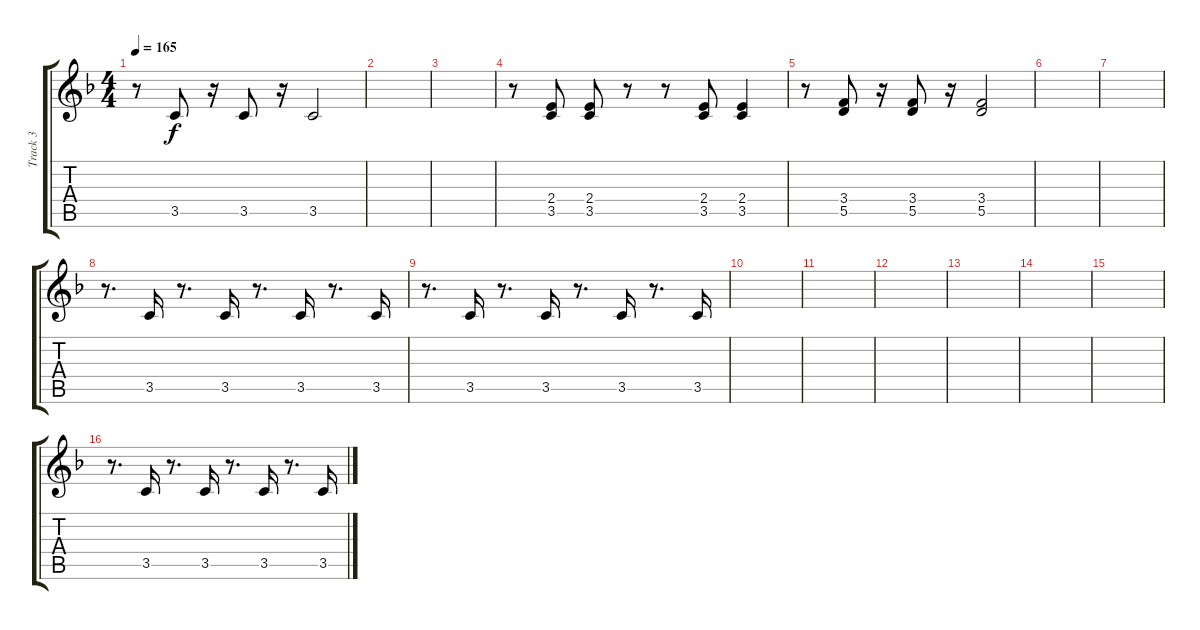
\track ("Track 3" "Track 3") {instrument electricguitarjazz}
\staff {score tabs}
\tuning (E4 B3 G3 D3 A2 E2) {hide}
\ts (4 4)
\tempo 165
\clef g2
\ks f
r.8{dy f} 3.5.8 r.16 3.5.8 r.16 3.5.2 |
|
|
r.8 (2.4 3.5).8 (2.4 3.5).8 r.8 r.8 (2.4 3.5).8 (2.4 3.5).4 |
r.8 (3.4 5.5).8 r.16 (3.4 5.5).8 r.16 (3.4 5.5).2 |
|
|
r.8{d} 3.5.16 r.8{d} 3.5.16 r.8{d} 3.5.16 r.8{d} 3.5.16 |
r.8{d} 3.5.16 r.8{d} 3.5.16 r.8{d} 3.5.16 r.8{d} 3.5.16 |
|
|
|
|
|
|
r.8{d} 3.5.16 r.8{d} 3.5.16 r.8{d} 3.5.16 r.8{d} 3.5.16
